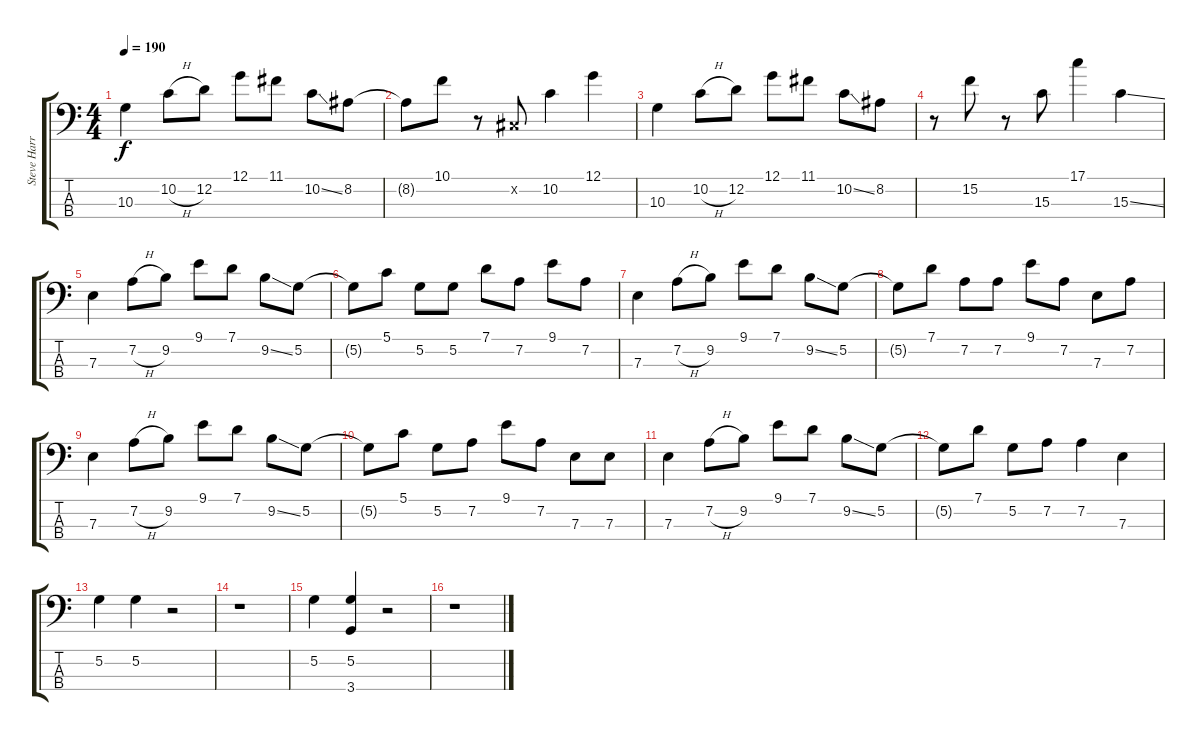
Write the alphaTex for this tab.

\track ("Steve Harris" "Steve Harr") {instrument electricbassfinger}
\staff {score tabs}
\tuning (G2 D2 A1 E1) {hide}
\ts (4 4)
\tempo 190
\clef f4
\ks c
10.3.4{dy f} 10.2{h}.8 12.2.8 12.1.8 11.1.8 10.2{ss}.8 8.2.8 |
8.2{t}.8 10.1.8 r.8 -1.2{x}.8 10.2.4 12.1.4 |
10.3.4 10.2{h}.8 12.2.8 12.1.8 11.1.8 10.2{ss}.8 8.2.8 |
r.8 15.2.8 r.8 15.3.8 17.1.4 15.3{ss}.4 |
7.3.4 7.2{h}.8 9.2.8 9.1.8 7.1.8 9.2{ss}.8 5.2.8 |
5.2{t}.8 5.1.8 5.2.8 5.2.8 7.1.8 7.2.8 9.1.8 7.2.8 |
7.3.4 7.2{h}.8 9.2.8 9.1.8 7.1.8 9.2{ss}.8 5.2.8 |
5.2{t}.8 7.1.8 7.2.8 7.2.8 9.1.8 7.2.8 7.3.8 7.2.8 |
7.3.4 7.2{h}.8 9.2.8 9.1.8 7.1.8 9.2{ss}.8 5.2.8 |
5.2{t}.8 5.1.8 5.2.8 7.2.8 9.1.8 7.2.8 7.3.8 7.3.8 |
7.3.4 7.2{h}.8 9.2.8 9.1.8 7.1.8 9.2{ss}.8 5.2.8 |
5.2{t}.8 7.1.8 5.2.8 7.2.8 7.2.4 7.3.4 |
5.2.4 5.2.4 r.2 |
r.1 |
5.2.4 (5.2 3.4).4 r.2 |
r.1
